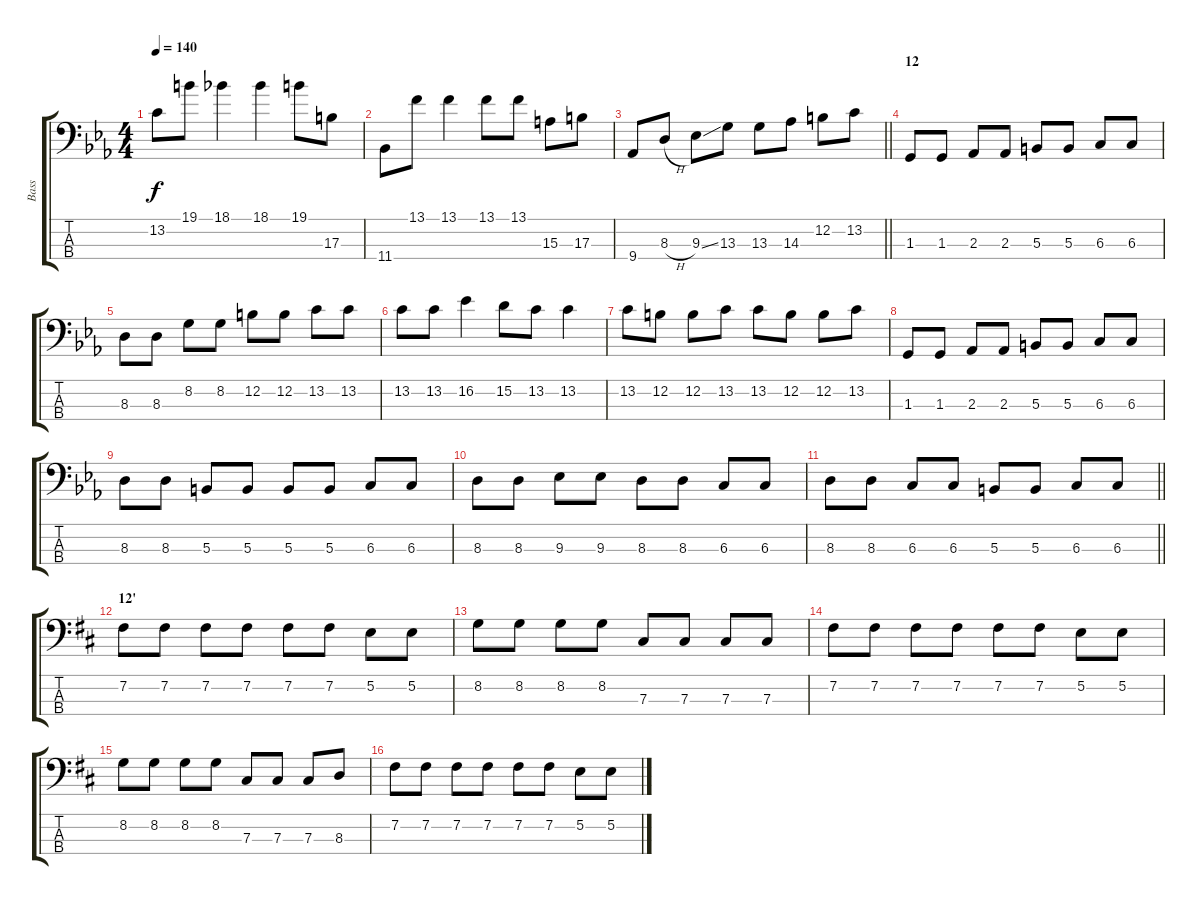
\track ("Bass" "Bass") {instrument electricbassfinger}
\staff {score tabs}
\tuning (E2 B1 Gb1 B0) {hide}
\ts (4 4)
\tempo 140
\clef f4
\ks cminor
13.2.8{dy f} 19.1.8 18.1.4 18.1.4 19.1.8 17.3.8 |
11.4.8 13.1.8 13.1.4 13.1.8 13.1.8 15.3.8 17.3.8 |
\barLineRight lightlight
9.4.8 8.3{h}.8 9.3{ss}.8 13.3.8 13.3.8 14.3.8 12.2.8 13.2.8 |
\section ("" "12")
1.3.8 1.3.8 2.3.8 2.3.8 5.3.8 5.3.8 6.3.8 6.3.8 |
8.3.8 8.3.8 8.2.8 8.2.8 12.2.8 12.2.8 13.2.8 13.2.8 |
13.2.8 13.2.8 16.2.4 15.2.8 13.2.8 13.2.4 |
13.2.8 12.2.8 12.2.8 13.2.8 13.2.8 12.2.8 12.2.8 13.2.8 |
1.3.8 1.3.8 2.3.8 2.3.8 5.3.8 5.3.8 6.3.8 6.3.8 |
8.3.8 8.3.8 5.3.8 5.3.8 5.3.8 5.3.8 6.3.8 6.3.8 |
8.3.8 8.3.8 9.3.8 9.3.8 8.3.8 8.3.8 6.3.8 6.3.8 |
\barLineRight lightlight
8.3.8 8.3.8 6.3.8 6.3.8 5.3.8 5.3.8 6.3.8 6.3.8 |
\section ("" "12'")
\ks bminor
7.2.8 7.2.8 7.2.8 7.2.8 7.2.8 7.2.8 5.2.8 5.2.8 |
8.2.8 8.2.8 8.2.8 8.2.8 7.3.8 7.3.8 7.3.8 7.3.8 |
7.2.8 7.2.8 7.2.8 7.2.8 7.2.8 7.2.8 5.2.8 5.2.8 |
8.2.8 8.2.8 8.2.8 8.2.8 7.3.8 7.3.8 7.3.8 8.3.8 |
7.2.8 7.2.8 7.2.8 7.2.8 7.2.8 7.2.8 5.2.8 5.2.8
